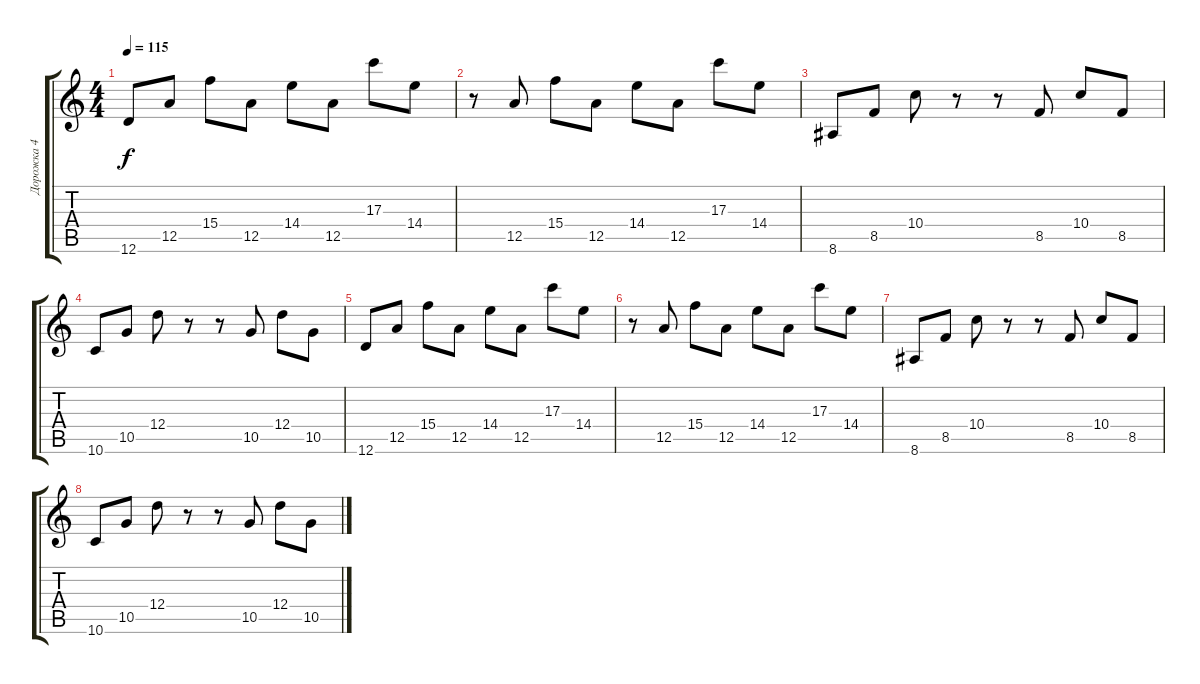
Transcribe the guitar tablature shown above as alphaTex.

\track ("Дорожка 4" "Дорожка 4") {instrument acousticguitarsteel}
\staff {score tabs}
\tuning (E4 B3 G3 D3 A2 D2) {hide}
\ts (4 4)
\tempo 115
\clef g2
\ks c
12.6.8{dy f} 12.5.8 15.4.8 12.5.8 14.4.8 12.5.8 17.3.8 14.4.8 |
r.8 12.5.8 15.4.8 12.5.8 14.4.8 12.5.8 17.3.8 14.4.8 |
8.6.8 8.5.8 10.4.8 r.8 r.8 8.5.8 10.4.8 8.5.8 |
10.6.8 10.5.8 12.4.8 r.8 r.8 10.5.8 12.4.8 10.5.8 |
12.6.8 12.5.8 15.4.8 12.5.8 14.4.8 12.5.8 17.3.8 14.4.8 |
r.8 12.5.8 15.4.8 12.5.8 14.4.8 12.5.8 17.3.8 14.4.8 |
8.6.8 8.5.8 10.4.8 r.8 r.8 8.5.8 10.4.8 8.5.8 |
10.6.8 10.5.8 12.4.8 r.8 r.8 10.5.8 12.4.8 10.5.8
